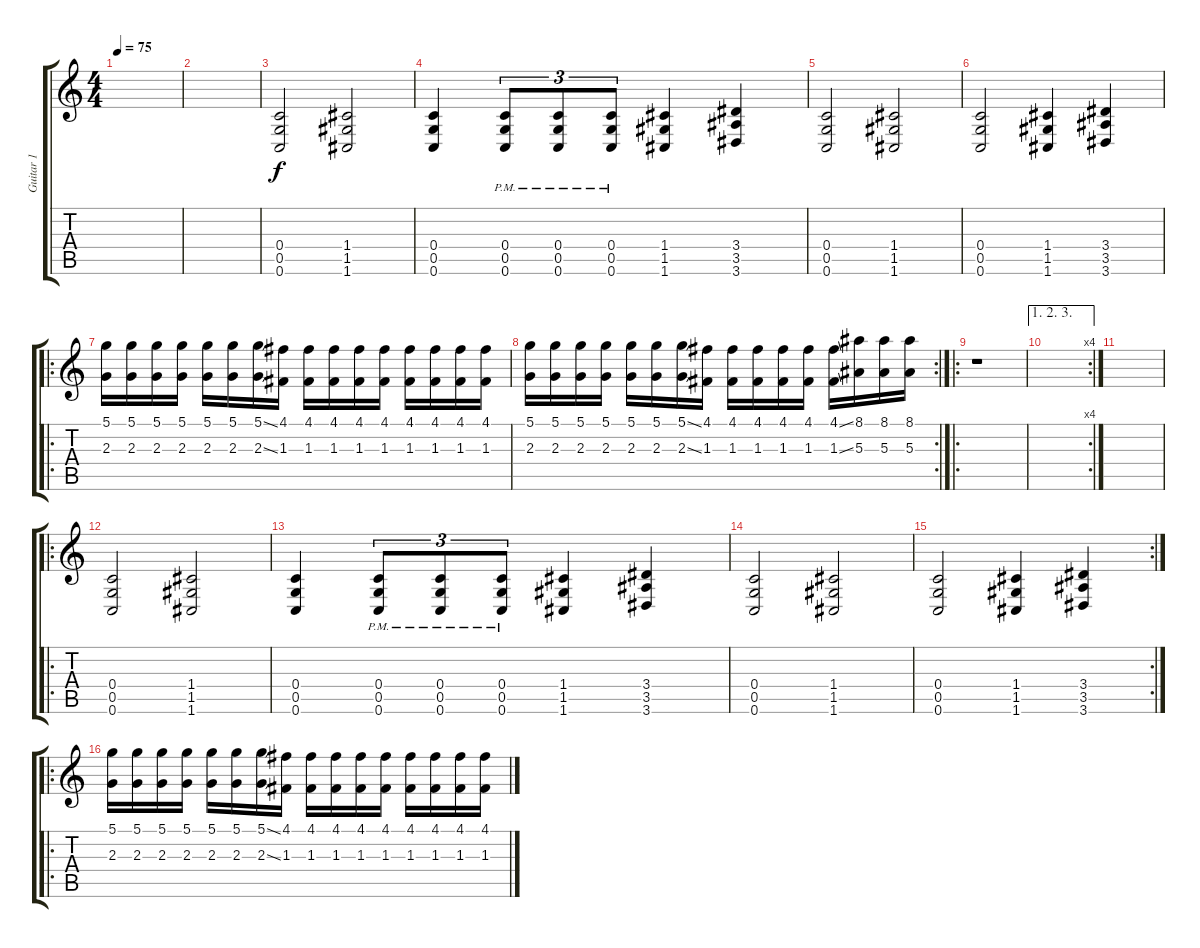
\track ("Guitar 1" "Guitar 1") {instrument distortionguitar}
\staff {score tabs}
\tuning (D4 A3 F3 C3 G2 C2) {hide}
\ts (4 4)
\tempo 75
\clef g2
\ks c
|
|
(0.4 0.5 0.6).2{volume 14} (1.4 1.5 1.6).2 |
(0.4 0.5 0.6).4 (0.4{pm} 0.5{pm} 0.6{pm}).8{tu (3 2)} (0.4{pm} 0.5{pm} 0.6{pm}).8{tu (3 2)} (0.4{pm} 0.5{pm} 0.6{pm}).8{tu (3 2)} (1.4 1.5 1.6).4 (3.4 3.5 3.6).4 |
(0.4 0.5 0.6).2 (1.4 1.5 1.6).2 |
(0.4 0.5 0.6).2 (1.4 1.5 1.6).4 (3.4 3.5 3.6).4 |
\ro
(5.1 2.3).16 (5.1 2.3).16 (5.1 2.3).16 (5.1 2.3).16 (5.1 2.3).16 (5.1 2.3).16 (5.1{ss} 2.3{ss}).16 (4.1 1.3).16 (4.1 1.3).16 (4.1 1.3).16 (4.1 1.3).16 (4.1 1.3).16 (4.1 1.3).16 (4.1 1.3).16 (4.1 1.3).16 (4.1 1.3).16 |
\rc 2
(5.1 2.3).16 (5.1 2.3).16 (5.1 2.3).16 (5.1 2.3).16 (5.1 2.3).16 (5.1 2.3).16 (5.1{ss} 2.3{ss}).16 (4.1 1.3).16 (4.1 1.3).16 (4.1 1.3).16 (4.1 1.3).16 (4.1 1.3).16 (4.1{ss} 1.3{ss}).16 (8.1 5.3).16 (8.1 5.3).16 (8.1 5.3).16 |
\ro
r.1 |
\ae (1 2 3)
\rc 4
|
|
\ro
(0.4 0.5 0.6).2{volume 14} (1.4 1.5 1.6).2 |
(0.4 0.5 0.6).4 (0.4{pm} 0.5{pm} 0.6{pm}).8{tu (3 2)} (0.4{pm} 0.5{pm} 0.6{pm}).8{tu (3 2)} (0.4{pm} 0.5{pm} 0.6{pm}).8{tu (3 2)} (1.4 1.5 1.6).4 (3.4 3.5 3.6).4 |
(0.4 0.5 0.6).2 (1.4 1.5 1.6).2 |
\rc 2
(0.4 0.5 0.6).2 (1.4 1.5 1.6).4 (3.4 3.5 3.6).4 |
\ro
(5.1 2.3).16 (5.1 2.3).16 (5.1 2.3).16 (5.1 2.3).16 (5.1 2.3).16 (5.1 2.3).16 (5.1{ss} 2.3{ss}).16 (4.1 1.3).16 (4.1 1.3).16 (4.1 1.3).16 (4.1 1.3).16 (4.1 1.3).16 (4.1 1.3).16 (4.1 1.3).16 (4.1 1.3).16 (4.1 1.3).16
